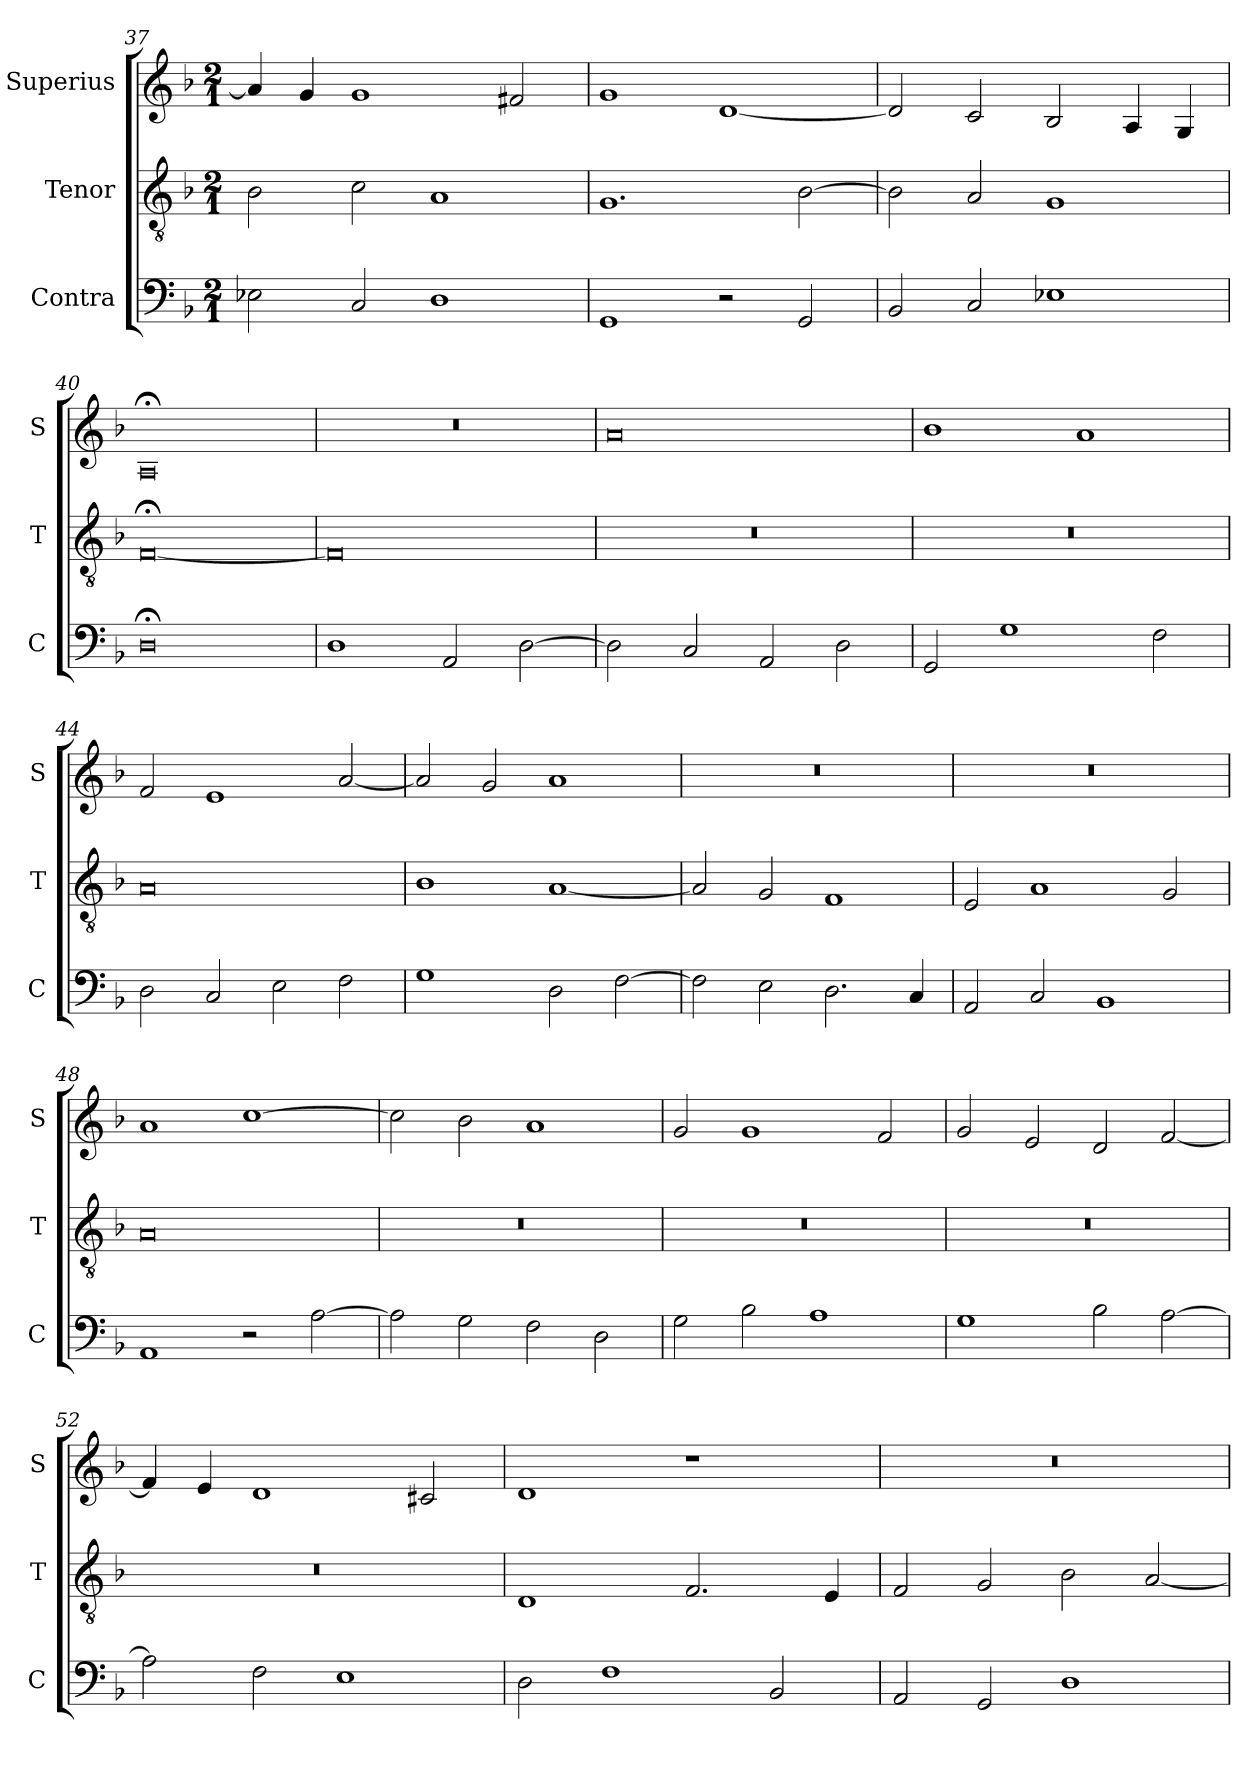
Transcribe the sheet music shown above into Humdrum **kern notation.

**kern	**kern	**kern
*part3	*part2	*part1
*staff3	*staff2	*staff1
*I"Contra	*I"Tenor	*I"Superius
*I'C	*I'T	*I'S
*clefF4	*clefGv2	*clefG2
*k[b-]	*k[b-]	*k[b-]
*M2/1	*M2/1	*M2/1
=37	=37	=37
2E-X\	2B-\	4a/]
.	.	4g/
2C/	2c\	1g
1D	1A	.
.	.	2f#X/
=38	=38	=38
1GG	1.G	1g
2r	.	[1d
2GG/	[2B-\	.
=39	=39	=39
2BB-/	2B-\]	2d/]
2C/	2A/	2c/
1E-X	1G	2B-/
.	.	4A/
.	.	4G/
=40	=40	=40
0D;<	[0F;<	0A;<
=41	=41	=41
1D	0F]	0r
2AA/	.	.
[2D\	.	.
=42	=42	=42
2D\]	0r	0a
2C/	.	.
2AA/	.	.
2D\	.	.
=43	=43	=43
2GG/	0r	1b-
1G	.	.
.	.	1a
2F\	.	.
=44	=44	=44
2D\	0A	2f/
2C/	.	1e
2E\	.	.
2F\	.	[2a/
=45	=45	=45
1G	1B-	2a/]
.	.	2g/
2D\	[1A	1a
[2F\	.	.
=46	=46	=46
2F\]	2A/]	0r
2E\	2G/	.
2.D\	1F	.
4C/	.	.
=47	=47	=47
2AA/	2E/	0r
2C/	1A	.
1BB-	.	.
.	2G/	.
=48	=48	=48
1AA	0A	1a
2r	.	[1cc
[2A\	.	.
=49	=49	=49
2A\]	0r	2cc\]
2G\	.	2b-\
2F\	.	1a
2D\	.	.
=50	=50	=50
2G\	0r	2g/
2B-\	.	1g
1A	.	.
.	.	2f/
=51	=51	=51
1G	0r	2g/
.	.	2e/
2B-\	.	2d/
[2A\	.	[2f/
=52	=52	=52
2A\]	0r	4f/]
.	.	4e/
2F\	.	1d
1E	.	.
.	.	2c#X/
=53	=53	=53
2D\	1D	1d
1F	.	.
.	2.F/	1r
2BB-/	.	.
.	4E/	.
=54	=54	=54
2AA/	2F/	0r
2GG/	2G/	.
1D	2B-\	.
.	[2A/	.
=	=	=
*-	*-	*-
